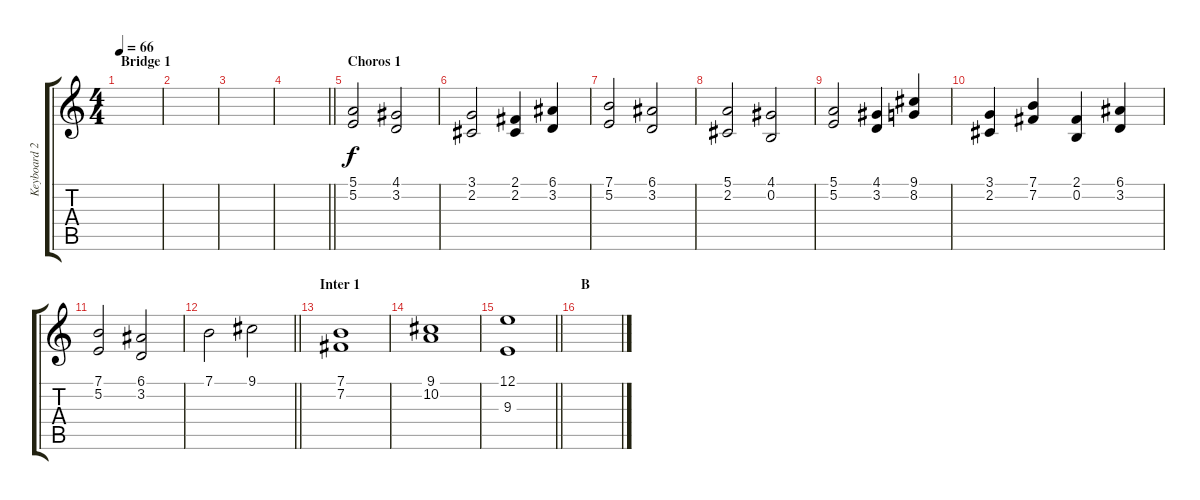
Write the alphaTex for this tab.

\track ("Keyboard 2" "Keyboard 2") {instrument stringensemble1}
\staff {score tabs}
\tuning (E4 B3 G3 D3 A2 E2) {hide}
\ts (4 4)
\section ("" "Bridge 1")
\tempo 66
\clef g2
\ks c
|
|
|
\barLineRight lightlight
|
\section ("" "Choros 1")
(5.1 5.2).2 (4.1 3.2).2 |
(3.1 2.2).2 (2.1 2.2).4 (6.1 3.2).4 |
(7.1 5.2).2 (6.1 3.2).2 |
(5.1 2.2).2 (4.1 0.2).2 |
(5.1 5.2).2 (4.1 3.2).4 (9.1 8.2).4 |
(3.1 2.2).4 (7.1 7.2).4 (2.1 0.2).4 (6.1 3.2).4 |
(7.1 5.2).2 (6.1 3.2).2 |
\barLineRight lightlight
7.1.2 9.1.2 |
\section ("" "Inter 1")
(7.1 7.2).1 |
(9.1 10.2).1 |
\barLineRight lightlight
(12.1 9.3).1 |
\section ("" "B")
